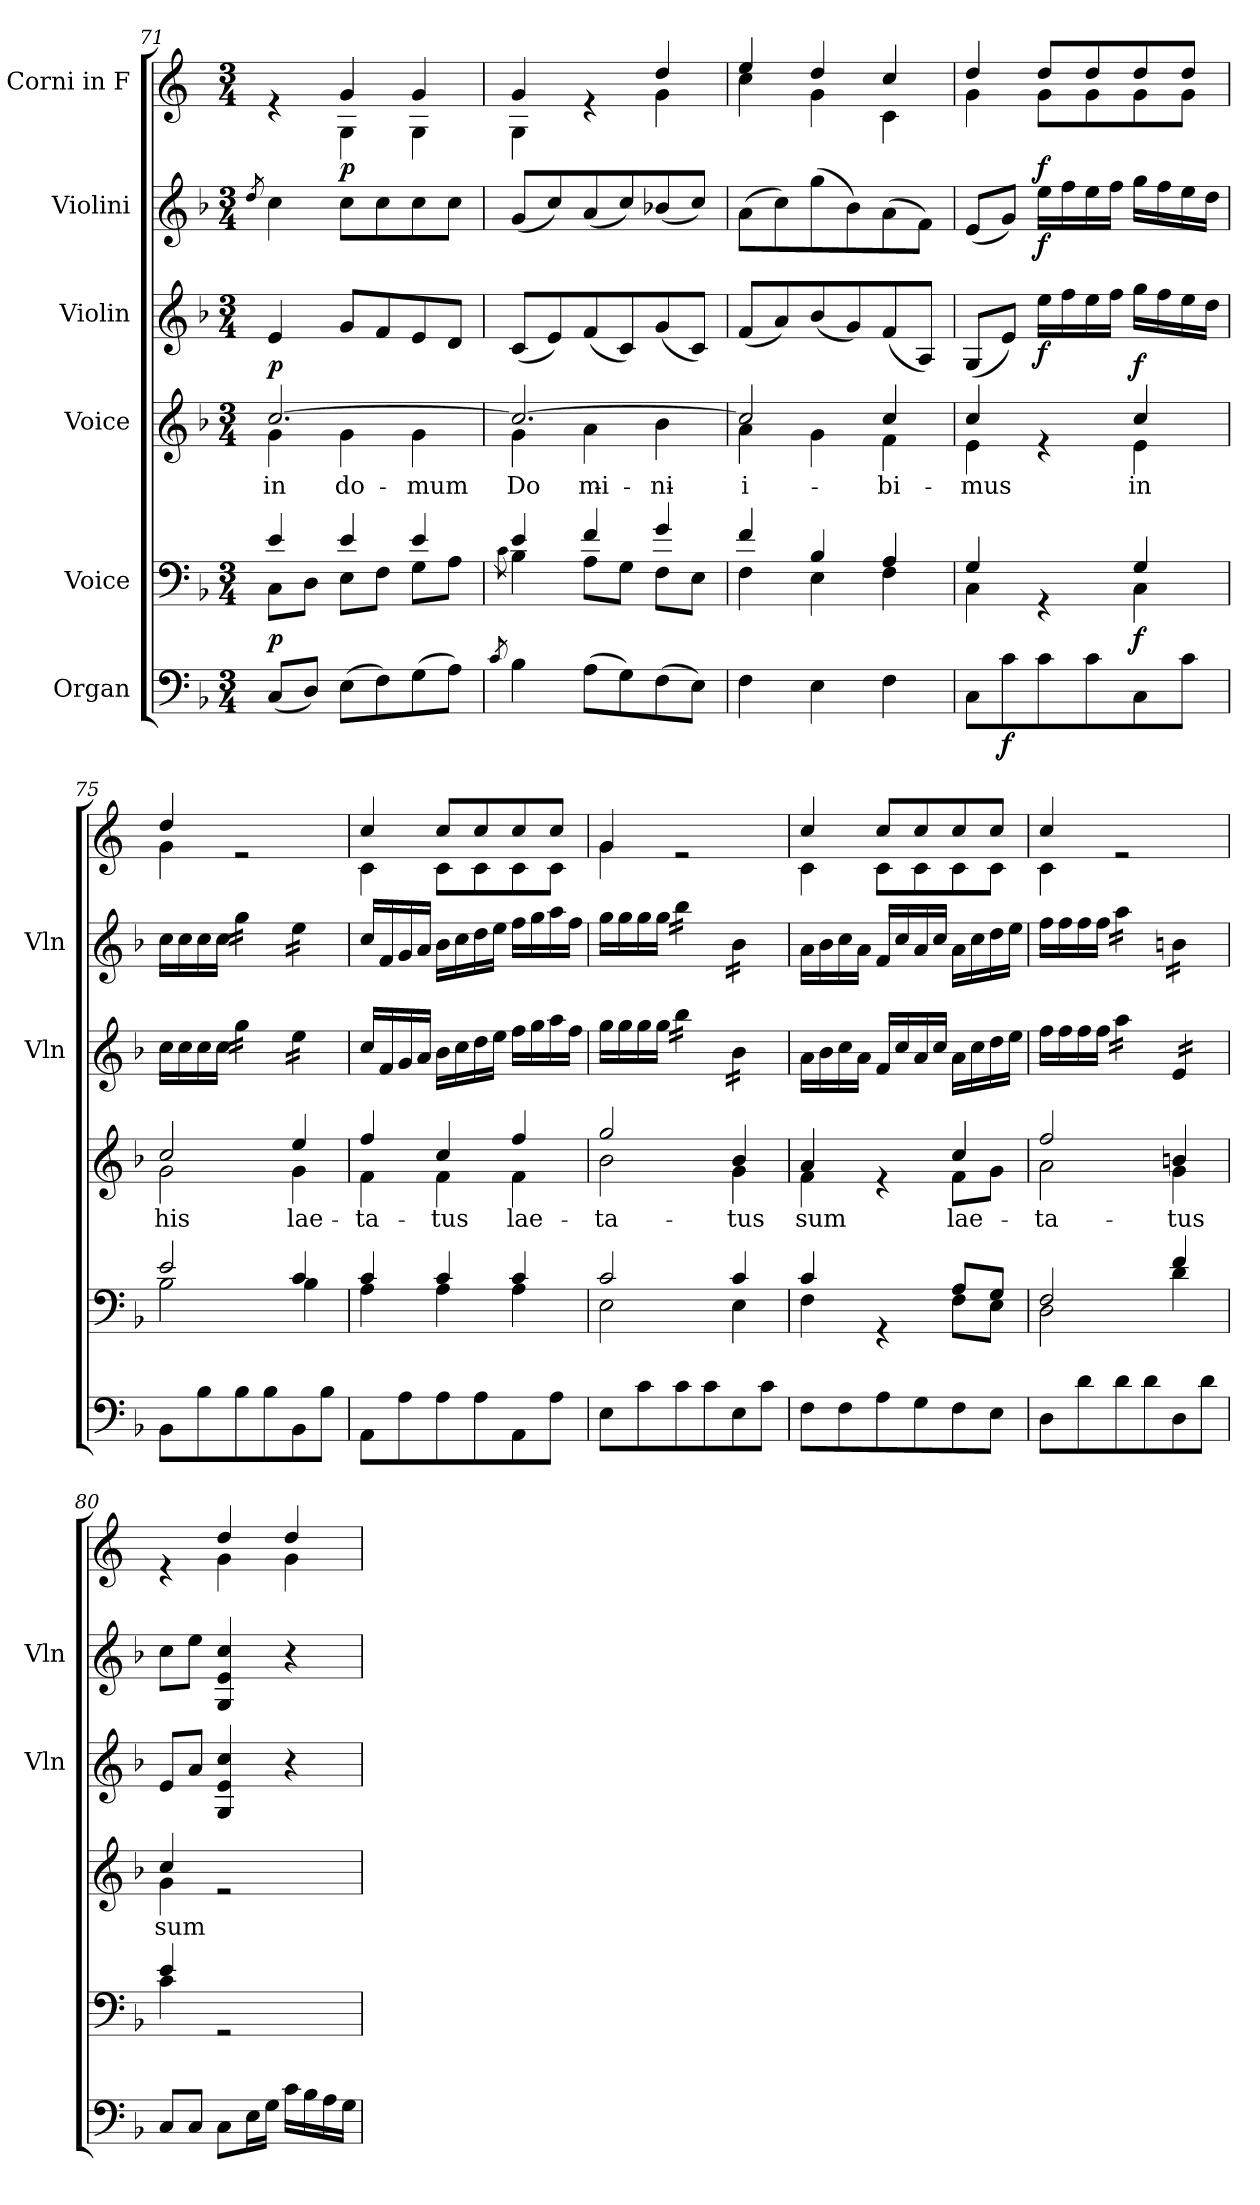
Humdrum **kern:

**kern	**dynam	**kern	**dynam	**kern	**text	**dynam	**kern	**dynam	**kern	**dynam	**kern	**dynam
*part6	*part6	*part5	*part5	*part4	*part4	*part4	*part3	*part3	*part2	*part2	*part1	*part1
*staff6	*staff6	*staff5	*staff5	*staff4	*staff4	*staff4	*staff3	*staff3	*staff2	*staff2	*staff1	*staff1
*I"Organ	*	*I"Voice	*	*I"Voice	*	*	*I"Violin	*	*I"Violini	*	*I"Corni in F	*
*	*	*	*	*	*	*	*I'Vln	*	*I'Vln	*	*	*
!!LO:LB:g=z
*clefF4	*	*clefF4	*	*clefG2	*	*	*clefG2	*	*clefG2	*	*clefG2	*
*	*	*	*	*	*	*	*	*	*	*	*ITrd4c7	*
*k[b-]	*	*k[b-]	*	*k[b-]	*	*	*k[b-]	*	*k[b-]	*	*k[b-]	*
*M3/4	*	*M3/4	*	*M3/4	*	*	*M3/4	*	*M3/4	*	*M3/4	*
=71	=71	=71	=71	=71	=71	=71	=71	=71	=71	=71	=71	=71
.	.	.	.	.	.	.	.	.	8qdd/	.	.	.
*	*	*^	*	*	*	*	*	*	*	*	*	*
!	!	!	!	!	!	!LO:LY:b	!	!	!	!	!	!	!
*	*	*	*	*	*^	*	*	*	*	*	*	*	*
!	!	!	!	!LO:DY:b	!	!	!LO:LY:b	!LO:DY:b	!	!	!	!	!	!
*	*	*	*	*	*	*	*	*	*	*	*	*	*^	*
(8C/L	.	4e/	8C\L	p	[2.cc/	4g\	in	p	4e/	.	4cc\	.	4re	4ryy	.
8D/J)	.	.	8D\J	.	.	.	.	.	.	.	.	.	.	.	.
!	!	!	!	!	!	!	!LO:LY:b	!	!	!	!	!	!	!	!LO:DY:b
(8E\L	.	4e/	8E\L	.	.	4g\	do-	.	8g/L	.	8cc\L	.	4c/	4C\	p
8F\)	.	.	8F\J	.	.	.	.	.	8f/	.	8cc\	.	.	.	.
!	!	!	!	!	!	!	!LO:LY:b	!	!	!	!	!	!	!	!
(8G\	.	4e/	8G\L	.	.	4g\	-mum	.	8e/	.	8cc\	.	4c/	4C\	.
8A\J)	.	.	8A\J	.	.	.	.	.	8d/J	.	8cc\J	.	.	.	.
=72	=72	=72	=72	=72	=72	=72	=72	=72	=72	=72	=72	=72	=72	=72	=72
8qc/	.	.	8qc\	.	.	.	.	.	.	.	.	.	.	.	.
!	!	!	!	!	!	!	!LO:LY:b	!	!	!	!	!	!	!	!
4B-\	.	4e/	4B-\	.	2.cc/_	4g\	Do-	.	(8c/L	.	(8g/L	.	4c/	4C\	.
.	.	.	.	.	.	.	.	.	8e/)	.	8cc/)	.	.	.	.
!	!	!	!	!	!	!	!LO:LY:b	!	!	!	!	!	!	!	!
(8A\L	.	4f/	8A\L	.	.	4a\	-mi-	.	(8f/	.	(8a/	.	4re	4ryy	.
8G\)	.	.	8G\J	.	.	.	.	.	8c/)	.	8cc/)	.	.	.	.
!	!	!	!	!	!	!	!LO:LY:b	!	!	!	!	!	!	!	!
(8F\	.	4g/	8F\L	.	.	4b-\	-ni	.	(8g/	.	(8b-X/	.	4g/	4c\	.
8E\J)	.	.	8E\J	.	.	.	.	.	8c/J)	.	8cc/J)	.	.	.	.
=73	=73	=73	=73	=73	=73	=73	=73	=73	=73	=73	=73	=73	=73	=73	=73
!	!	!	!	!	!	!	!LO:LY:b	!	!	!	!	!	!	!	!
4F\	.	4f/	4F\	.	2cc/]	4a\	i-	.	(8f/L	.	(8a\L	.	4a/	4f\	.
.	.	.	.	.	.	.	.	.	8a/)	.	8cc\)	.	.	.	.
4E\	.	4B-/	4E\	.	.	4g\	.	.	(8b-/	.	(8gg\	.	4g/	4c\	.
.	.	.	.	.	.	.	.	.	8g/)	.	8b-\)	.	.	.	.
!	!	!	!	!	!	!	!LO:LY:b	!	!	!	!	!	!	!	!
!	!	!	!	!	!	!	!LO:LY:b	!	!	!	!	!	!	!	!
4F\	.	4A/	4F\	.	4cc/	4f\	-bi-	.	(8f/	.	(8a\	.	4f/	4F\	.
.	.	.	.	.	.	.	.	.	8A/J)	.	8f\J)	.	.	.	.
=74	=74	=74	=74	=74	=74	=74	=74	=74	=74	=74	=74	=74	=74	=74	=74
!	!	!	!	!	!	!	!LO:LY:b	!	!	!	!	!	!	!	!
!	!	!	!	!	!	!	!LO:LY:b	!	!	!	!	!	!	!	!
8C\L	.	4G/	4C\	.	4cc/	4e\	-mus	.	(8G/L	.	(8e/L	.	4g/	4c\	.
!	!LO:DY:b	!	!	!	!	!	!	!	!	!	!	!	!	!	!
8c\	f	.	.	.	.	.	.	.	8e/J)	.	8g/J)	.	.	.	.
!	!	!	!	!	!	!	!	!	!	!LO:DY:b	!	!LO:DY:b	!	!	!LO:DY:b
8c\	.	4rGG	4ryy	.	4re	4ryy	.	.	16ee\LL	f	16ee\LL	f	8g/L	8c\L	f
.	.	.	.	.	.	.	.	.	16ff\	.	16ff\	.	.	.	.
8c\	.	.	.	.	.	.	.	.	16ee\	.	16ee\	.	8g/	8c\	.
.	.	.	.	.	.	.	.	.	16ff\JJ	.	16ff\JJ	.	.	.	.
!	!	!	!	!LO:DY:b	!	!	!LO:LY:b	!LO:DY:b	!	!	!	!	!	!	!
8C\	.	4G/	4C\	f	4cc/	4e\	in	f	16gg\LL	.	16gg\LL	.	8g/	8c\	.
.	.	.	.	.	.	.	.	.	16ff\	.	16ff\	.	.	.	.
8c\J	.	.	.	.	.	.	.	.	16ee\	.	16ee\	.	8g/J	8c\J	.
.	.	.	.	.	.	.	.	.	16dd\JJ	.	16dd\JJ	.	.	.	.
=75	=75	=75	=75	=75	=75	=75	=75	=75	=75	=75	=75	=75	=75	=75	=75
!	!	!	!	!	!	!	!LO:LY:b	!	!	!	!	!	!	!	!
8BB-\L	.	2e/	2B-\	.	2cc/	2g\	his	.	16cc\LL	.	16cc\LL	.	4g/	4c\	.
.	.	.	.	.	.	.	.	.	16cc\	.	16cc\	.	.	.	.
8B-\	.	.	.	.	.	.	.	.	16cc\	.	16cc\	.	.	.	.
.	.	.	.	.	.	.	.	.	16cc\JJ	.	16cc\JJ	.	.	.	.
*	*	*	*	*	*	*	*	*	*tremolo	*	*	*	*	*	*
*	*	*	*	*	*	*	*	*	*	*	*tremolo	*	*	*	*
8B-\	.	.	.	.	.	.	.	.	16gg\LL	.	16gg\LL	.	2re	2ryy	.
.	.	.	.	.	.	.	.	.	16gg\	.	16gg\	.	.	.	.
8B-\	.	.	.	.	.	.	.	.	16gg\	.	16gg\	.	.	.	.
.	.	.	.	.	.	.	.	.	16gg\JJ	.	16gg\JJ	.	.	.	.
!	!	!	!	!	!	!	!LO:LY:b	!	!	!	!	!	!	!	!
8BB-\	.	4c/	4B-\	.	4ee/	4g\	lae-	.	16ee\LL	.	16ee\LL	.	.	.	.
.	.	.	.	.	.	.	.	.	16ee\	.	16ee\	.	.	.	.
8B-\J	.	.	.	.	.	.	.	.	16ee\	.	16ee\	.	.	.	.
.	.	.	.	.	.	.	.	.	16ee\JJ	.	16ee\JJ	.	.	.	.
*	*	*	*	*	*	*	*	*	*	*	*Xtremolo	*	*	*	*
*	*	*	*	*	*	*	*	*	*Xtremolo	*	*	*	*	*	*
=76	=76	=76	=76	=76	=76	=76	=76	=76	=76	=76	=76	=76	=76	=76	=76
!	!	!	!	!	!	!	!LO:LY:b	!	!	!	!	!	!	!	!
8AA\L	.	4c/	4A\	.	4ff/	4f\	-ta-	.	16cc/LL	.	16cc/LL	.	4f/	4F\	.
.	.	.	.	.	.	.	.	.	16f/	.	16f/	.	.	.	.
8A\	.	.	.	.	.	.	.	.	16g/	.	16g/	.	.	.	.
.	.	.	.	.	.	.	.	.	16a/JJ	.	16a/JJ	.	.	.	.
!	!	!	!	!	!	!	!LO:LY:b	!	!	!	!	!	!	!	!
8A\	.	4c/	4A\	.	4cc/	4f\	-tus	.	16b-\LL	.	16b-\LL	.	8f/L	8F\L	.
.	.	.	.	.	.	.	.	.	16cc\	.	16cc\	.	.	.	.
8A\	.	.	.	.	.	.	.	.	16dd\	.	16dd\	.	8f/	8F\	.
.	.	.	.	.	.	.	.	.	16ee\JJ	.	16ee\JJ	.	.	.	.
!	!	!	!	!	!	!	!LO:LY:b	!	!	!	!	!	!	!	!
8AA\	.	4c/	4A\	.	4ff/	4f\	lae-	.	16ff\LL	.	16ff\LL	.	8f/	8F\	.
.	.	.	.	.	.	.	.	.	16gg\	.	16gg\	.	.	.	.
8A\J	.	.	.	.	.	.	.	.	16aa\	.	16aa\	.	8f/J	8F\J	.
.	.	.	.	.	.	.	.	.	16ff\JJ	.	16ff\JJ	.	.	.	.
!!LO:PB:g=z	!!
=77	=77	=77	=77	=77	=77	=77	=77	=77	=77	=77	=77	=77	=77	=77	=77
!	!	!	!	!	!	!	!LO:LY:b	!	!	!	!	!	!	!	!
8E\L	.	2c/	2E\	.	2gg/	2b-\	-ta-	.	16gg\LL	.	16gg\LL	.	4c/	4c\	.
.	.	.	.	.	.	.	.	.	16gg\	.	16gg\	.	.	.	.
8c\	.	.	.	.	.	.	.	.	16gg\	.	16gg\	.	.	.	.
.	.	.	.	.	.	.	.	.	16gg\JJ	.	16gg\JJ	.	.	.	.
*	*	*	*	*	*	*	*	*	*tremolo	*	*	*	*	*	*
*	*	*	*	*	*	*	*	*	*	*	*tremolo	*	*	*	*
8c\	.	.	.	.	.	.	.	.	16bb-\LL	.	16bb-\LL	.	2re	2ryy	.
.	.	.	.	.	.	.	.	.	16bb-\	.	16bb-\	.	.	.	.
8c\	.	.	.	.	.	.	.	.	16bb-\	.	16bb-\	.	.	.	.
.	.	.	.	.	.	.	.	.	16bb-\JJ	.	16bb-\JJ	.	.	.	.
!	!	!	!	!	!	!	!LO:LY:b	!	!	!	!	!	!	!	!
8E\	.	4c/	4E\	.	4b-/	4g\	-tus	.	16b-\LL	.	16b-\LL	.	.	.	.
.	.	.	.	.	.	.	.	.	16b-\	.	16b-\	.	.	.	.
8c\J	.	.	.	.	.	.	.	.	16b-\	.	16b-\	.	.	.	.
.	.	.	.	.	.	.	.	.	16b-\JJ	.	16b-\JJ	.	.	.	.
*	*	*	*	*	*	*	*	*	*	*	*Xtremolo	*	*	*	*
*	*	*	*	*	*	*	*	*	*Xtremolo	*	*	*	*	*	*
=78	=78	=78	=78	=78	=78	=78	=78	=78	=78	=78	=78	=78	=78	=78	=78
!	!	!	!	!	!	!	!LO:LY:b	!	!	!	!	!	!	!	!
8F\L	.	4c/	4F\	.	4a/	4f\	sum	.	16a\LL	.	16a\LL	.	4f/	4F\	.
.	.	.	.	.	.	.	.	.	16b-\	.	16b-\	.	.	.	.
8F\	.	.	.	.	.	.	.	.	16cc\	.	16cc\	.	.	.	.
.	.	.	.	.	.	.	.	.	16a\JJ	.	16a\JJ	.	.	.	.
8A\	.	4rGG	4ryy	.	4re	4ryy	.	.	16f/LL	.	16f/LL	.	8f/L	8F\L	.
.	.	.	.	.	.	.	.	.	16cc/	.	16cc/	.	.	.	.
8G\	.	.	.	.	.	.	.	.	16a/	.	16a/	.	8f/	8F\	.
.	.	.	.	.	.	.	.	.	16cc/JJ	.	16cc/JJ	.	.	.	.
!	!	!	!	!	!	!	!LO:LY:b	!	!	!	!	!	!	!	!
8F\	.	8A/L	8F\L	.	4cc/	8f\L	lae-	.	16a\LL	.	16a\LL	.	8f/	8F\	.
.	.	.	.	.	.	.	.	.	16cc\	.	16cc\	.	.	.	.
8E\J	.	8G/J	8E\J	.	.	8g\J	.	.	16dd\	.	16dd\	.	8f/J	8F\J	.
.	.	.	.	.	.	.	.	.	16ee\JJ	.	16ee\JJ	.	.	.	.
=79	=79	=79	=79	=79	=79	=79	=79	=79	=79	=79	=79	=79	=79	=79	=79
!	!	!	!	!	!	!	!LO:LY:b	!	!	!	!	!	!	!	!
8D\L	.	2F/	2D\	.	2ff/	2a\	-ta-	.	16ff\LL	.	16ff\LL	.	4f/	4F\	.
.	.	.	.	.	.	.	.	.	16ff\	.	16ff\	.	.	.	.
8d\	.	.	.	.	.	.	.	.	16ff\	.	16ff\	.	.	.	.
.	.	.	.	.	.	.	.	.	16ff\JJ	.	16ff\JJ	.	.	.	.
*	*	*	*	*	*	*	*	*	*tremolo	*	*	*	*	*	*
*	*	*	*	*	*	*	*	*	*	*	*tremolo	*	*	*	*
8d\	.	.	.	.	.	.	.	.	16aa\LL	.	16aa\LL	.	2re	2ryy	.
.	.	.	.	.	.	.	.	.	16aa\	.	16aa\	.	.	.	.
8d\	.	.	.	.	.	.	.	.	16aa\	.	16aa\	.	.	.	.
.	.	.	.	.	.	.	.	.	16aa\JJ	.	16aa\JJ	.	.	.	.
!	!	!	!	!	!	!	!LO:LY:b	!	!	!	!	!	!	!	!
8D\	.	4f/	4d\	.	4bn/	4g\	-tus	.	16e/LL	.	16bn\LL	.	.	.	.
.	.	.	.	.	.	.	.	.	16e/	.	16bn\	.	.	.	.
8d\J	.	.	.	.	.	.	.	.	16e/	.	16bn\	.	.	.	.
.	.	.	.	.	.	.	.	.	16e/JJ	.	16bn\JJ	.	.	.	.
*	*	*	*	*	*	*	*	*	*	*	*Xtremolo	*	*	*	*
*	*	*	*	*	*	*	*	*	*Xtremolo	*	*	*	*	*	*
=80	=80	=80	=80	=80	=80	=80	=80	=80	=80	=80	=80	=80	=80	=80	=80
!	!	!	!	!	!	!	!LO:LY:b	!	!	!	!	!	!	!	!
8C/L	.	4e/	4c\	.	4cc/	4g\	sum	.	8e/L	.	8cc\L	.	4re	4ryy	.
8C/J	.	.	.	.	.	.	.	.	8a/J	.	8ee\J	.	.	.	.
8C\L	.	2rGG	2ryy	.	2re	2ryy	.	.	4G/ 4e/ 4cc/	.	4G/ 4e/ 4cc/	.	4g/	4c\	.
16E\L	.	.	.	.	.	.	.	.	.	.	.	.	.	.	.
16G\JJ	.	.	.	.	.	.	.	.	.	.	.	.	.	.	.
16c\LL	.	.	.	.	.	.	.	.	4r	.	4r	.	4g/	4c\	.
16B-\	.	.	.	.	.	.	.	.	.	.	.	.	.	.	.
16A\	.	.	.	.	.	.	.	.	.	.	.	.	.	.	.
16G\JJ	.	.	.	.	.	.	.	.	.	.	.	.	.	.	.
*	*	*v	*v	*	*	*	*	*	*	*	*	*	*v	*v	*
*	*	*	*	*v	*v	*	*	*	*	*	*	*	*
=	=	=	=	=	=	=	=	=	=	=	=	=
*-	*-	*-	*-	*-	*-	*-	*-	*-	*-	*-	*-	*-
